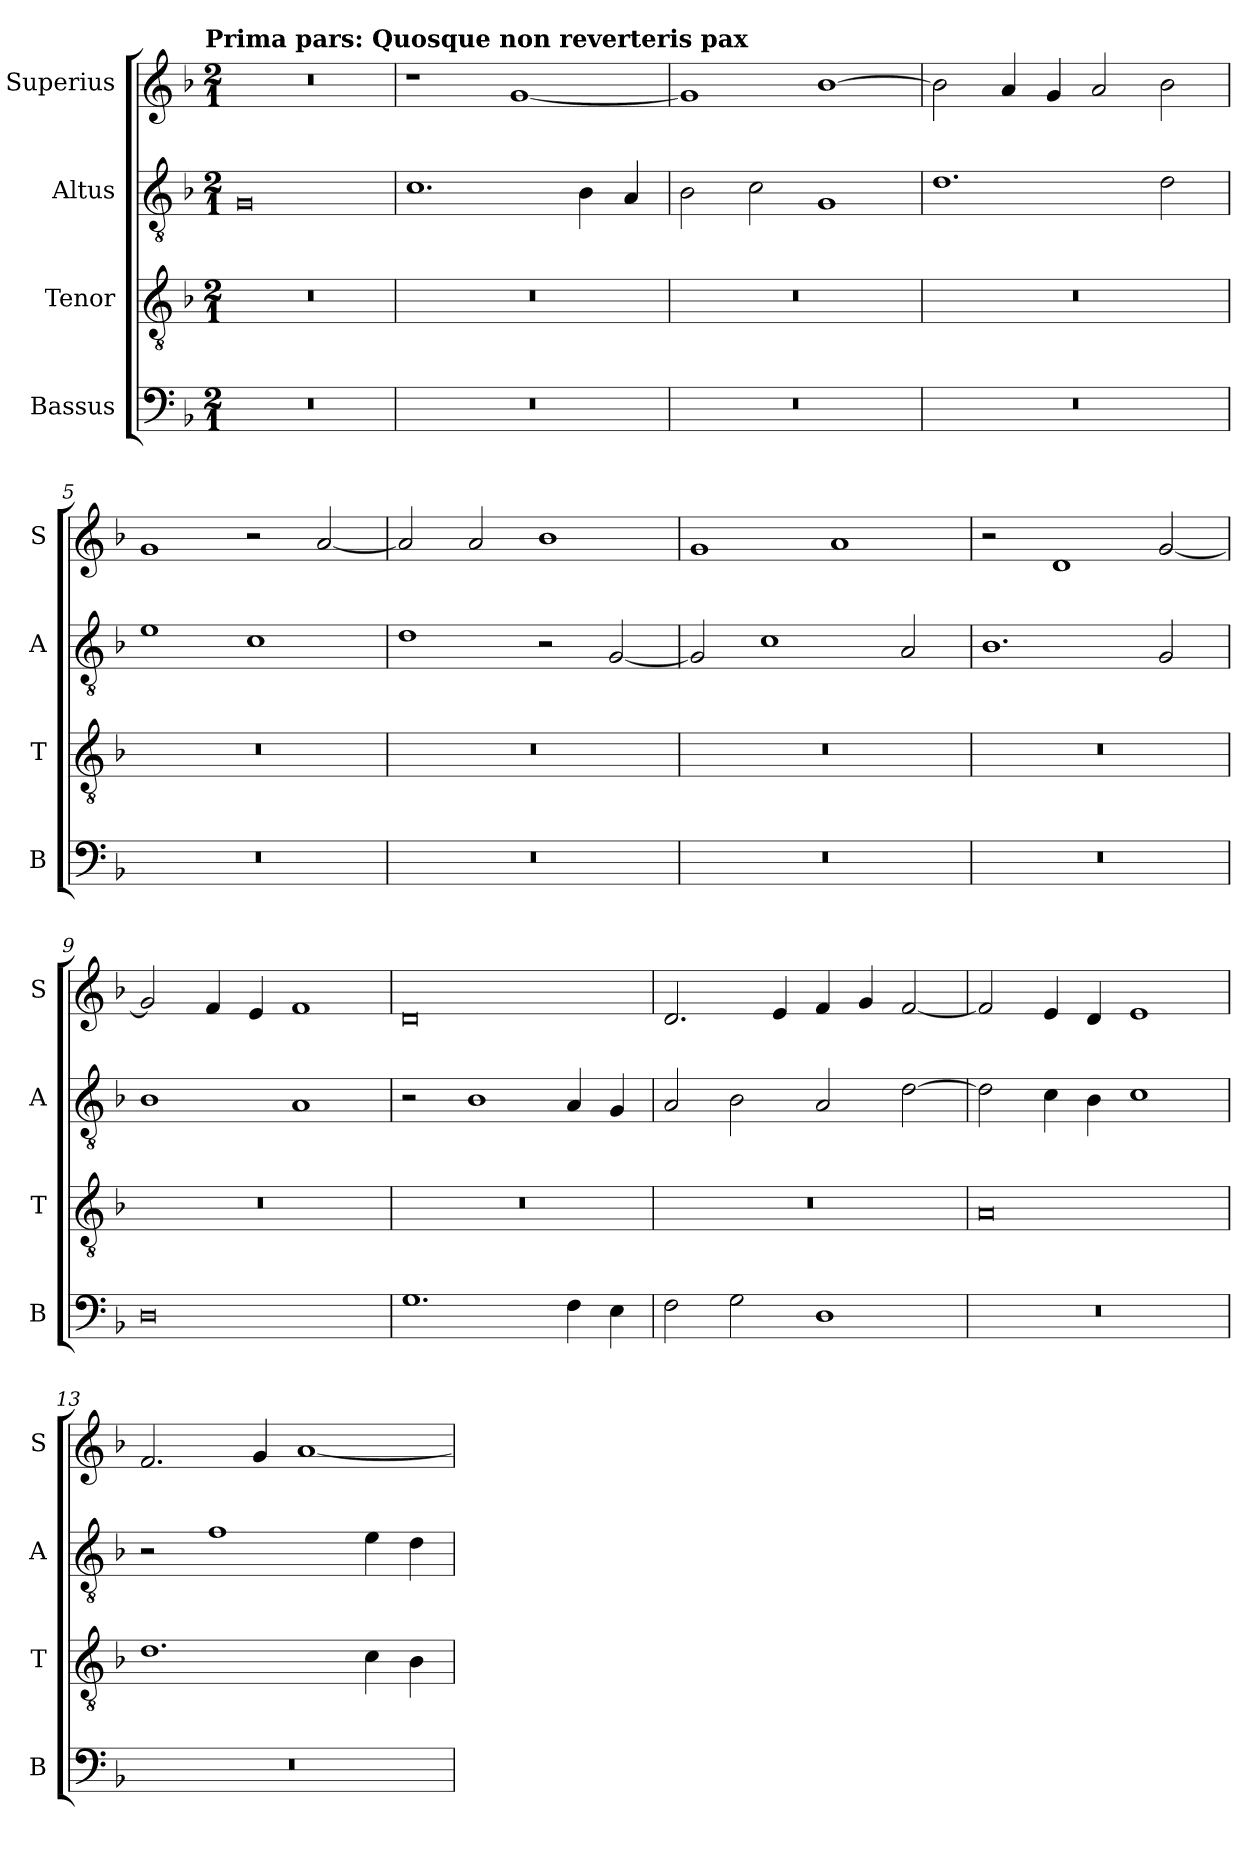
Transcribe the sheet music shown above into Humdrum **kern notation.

**kern	**kern	**kern	**kern
*part4	*part3	*part2	*part1
*staff4	*staff3	*staff2	*staff1
*I"Bassus	*I"Tenor	*I"Altus	*I"Superius
*I'B	*I'T	*I'A	*I'S
*clefF4	*clefGv2	*clefGv2	*clefG2
*k[b-]	*k[b-]	*k[b-]	*k[b-]
*F:	*F:	*F:	*F:
!!LO:TX:omd:t=Prima pars&colon; Quosque non reverteris pax
*M2/1	*M2/1	*M2/1	*M2/1
=1	=1	=1	=1
0r	0r	0G	0r
=2	=2	=2	=2
0r	0r	1.c	1r
.	.	.	[1g
.	.	4B-	.
.	.	4A	.
=3	=3	=3	=3
0r	0r	2B-	1g]
.	.	2c	.
.	.	1G	[1b-
=4	=4	=4	=4
0r	0r	1.d	2b-]
.	.	.	4a
.	.	.	4g
.	.	.	2a
.	.	2d	2b-
=5	=5	=5	=5
0r	0r	1e	1g
.	.	1c	2r
.	.	.	[2a
=6	=6	=6	=6
0r	0r	1d	2a]
.	.	.	2a
.	.	2r	1b-
.	.	[2G	.
=7	=7	=7	=7
0r	0r	2G]	1g
.	.	1c	.
.	.	.	1a
.	.	2A	.
=8	=8	=8	=8
0r	0r	1.B-	2r
.	.	.	1d
.	.	2G	[2g
=9	=9	=9	=9
0D	0r	1B-	2g]
.	.	.	4f
.	.	.	4e
.	.	1A	1f
=10	=10	=10	=10
1.G	0r	2r	0d
.	.	1B-	.
4F	.	4A	.
4E	.	4G	.
=11	=11	=11	=11
2F	0r	2A	2.d
2G	.	2B-	.
.	.	.	4e
1D	.	2A	4f
.	.	.	4g
.	.	[2d	[2f
=12	=12	=12	=12
0r	0A	2d]	2f]
.	.	4c	4e
.	.	4B-	4d
.	.	1c	1e
=13	=13	=13	=13
0r	1.d	2r	2.f
.	.	1f	.
.	.	.	4g
.	.	.	[1a
.	4c	4e	.
.	4B-	4d	.
=	=	=	=
*-	*-	*-	*-
